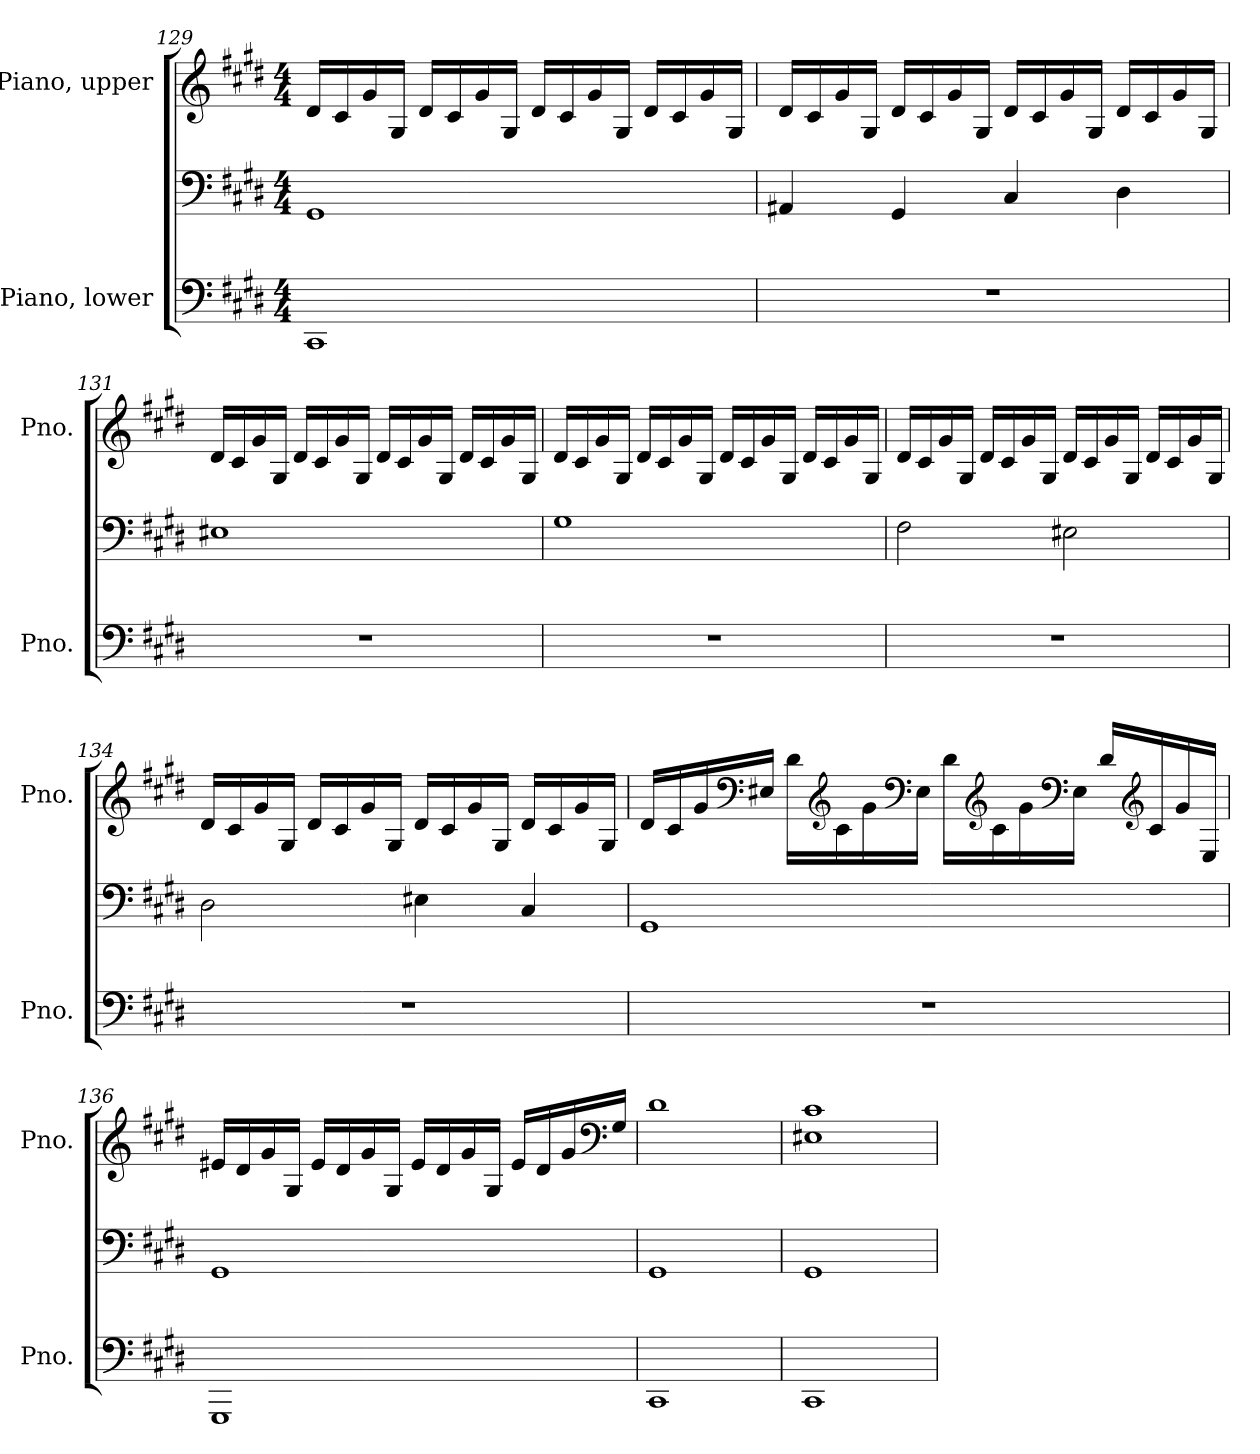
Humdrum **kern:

**kern	**kern	**kern
*part2	*part2	*part1
*staff3	*staff2	*staff1
*I"Piano, lower	*	*I"Piano, upper
*I'Pno.	*	*I'Pno.
*clefF4	*clefF4	*clefG2
*k[f#c#g#d#]	*k[f#c#g#d#]	*k[f#c#g#d#]
*M4/4	*M4/4	*M4/4
=129	=129	=129
1CC#	1GG#	16d#/LL
.	.	16c#/
.	.	16g#/
.	.	16G#/JJ
.	.	16d#/LL
.	.	16c#/
.	.	16g#/
.	.	16G#/JJ
.	.	16d#/LL
.	.	16c#/
.	.	16g#/
.	.	16G#/JJ
.	.	16d#/LL
.	.	16c#/
.	.	16g#/
.	.	16G#/JJ
!!LO:LB:g=z
=130	=130	=130
1r	4AA#X/	16d#/LL
.	.	16c#/
.	.	16g#/
.	.	16G#/JJ
.	4GG#/	16d#/LL
.	.	16c#/
.	.	16g#/
.	.	16G#/JJ
.	4C#/	16d#/LL
.	.	16c#/
.	.	16g#/
.	.	16G#/JJ
.	4D#\	16d#/LL
.	.	16c#/
.	.	16g#/
.	.	16G#/JJ
=131	=131	=131
1r	1E#X	16d#/LL
.	.	16c#/
.	.	16g#/
.	.	16G#/JJ
.	.	16d#/LL
.	.	16c#/
.	.	16g#/
.	.	16G#/JJ
.	.	16d#/LL
.	.	16c#/
.	.	16g#/
.	.	16G#/JJ
.	.	16d#/LL
.	.	16c#/
.	.	16g#/
.	.	16G#/JJ
!!LO:LB:g=z
=132	=132	=132
1r	1G#	16d#/LL
.	.	16c#/
.	.	16g#/
.	.	16G#/JJ
.	.	16d#/LL
.	.	16c#/
.	.	16g#/
.	.	16G#/JJ
.	.	16d#/LL
.	.	16c#/
.	.	16g#/
.	.	16G#/JJ
.	.	16d#/LL
.	.	16c#/
.	.	16g#/
.	.	16G#/JJ
=133	=133	=133
1r	2F#\	16d#/LL
.	.	16c#/
.	.	16g#/
.	.	16G#/JJ
.	.	16d#/LL
.	.	16c#/
.	.	16g#/
.	.	16G#/JJ
.	2E#X\	16d#/LL
.	.	16c#/
.	.	16g#/
.	.	16G#/JJ
.	.	16d#/LL
.	.	16c#/
.	.	16g#/
.	.	16G#/JJ
!!LO:LB:g=z
=134	=134	=134
1r	2D#\	16d#/LL
.	.	16c#/
.	.	16g#/
.	.	16G#/JJ
.	.	16d#/LL
.	.	16c#/
.	.	16g#/
.	.	16G#/JJ
.	4E#X\	16d#/LL
.	.	16c#/
.	.	16g#/
.	.	16G#/JJ
.	4C#/	16d#/LL
.	.	16c#/
.	.	16g#/
.	.	16G#/JJ
!!LO:PB:g=z
=135	=135	=135
1r	1GG#	16d#/LL
.	.	16c#/
.	.	16g#/
*	*	*clefF4
.	.	16E#X/JJ
.	.	16d#\LL
*	*	*clefG2
.	.	16c#\
.	.	16g#\
*	*	*clefF4
.	.	16E#\JJ
.	.	16d#\LL
*	*	*clefG2
.	.	16c#\
.	.	16g#\
*	*	*clefF4
.	.	16E#\JJ
.	.	16d#/LL
*	*	*clefG2
.	.	16c#/
.	.	16g#/
.	.	16E#/JJ
!!LO:LB:g=z
=136	=136	=136
1GGG#	1GG#	16e#X/LL
.	.	16d#/
.	.	16g#/
.	.	16G#/JJ
.	.	16e#/LL
.	.	16d#/
.	.	16g#/
.	.	16G#/JJ
.	.	16e#/LL
.	.	16d#/
.	.	16g#/
.	.	16G#/JJ
.	.	16e#/LL
.	.	16d#/
.	.	16g#/
*	*	*clefF4
.	.	16G#/JJ
=137	=137	=137
1CC#	1GG#	1d#
=138	=138	=138
1CC#	1GG#	1E#X 1c#
=	=	=
*-	*-	*-
